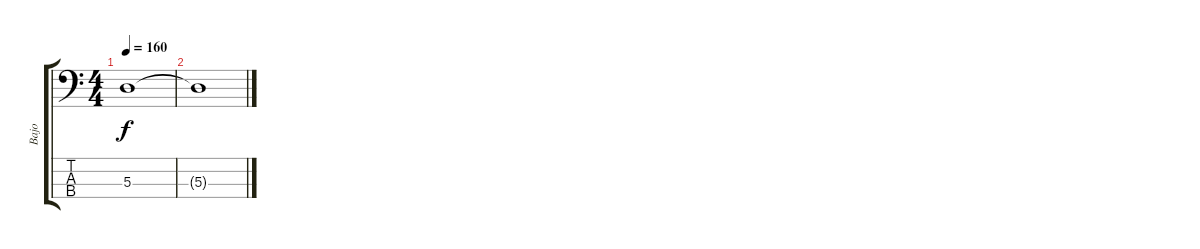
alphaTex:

\track ("Bajo" "Bajo") {instrument electricbasspick}
\staff {score tabs}
\tuning (G2 D2 A1 E1) {hide}
\ts (4 4)
\tempo 160
\clef f4
\ks c
5.3{t}.1{dy f} |
5.3{t}.1
